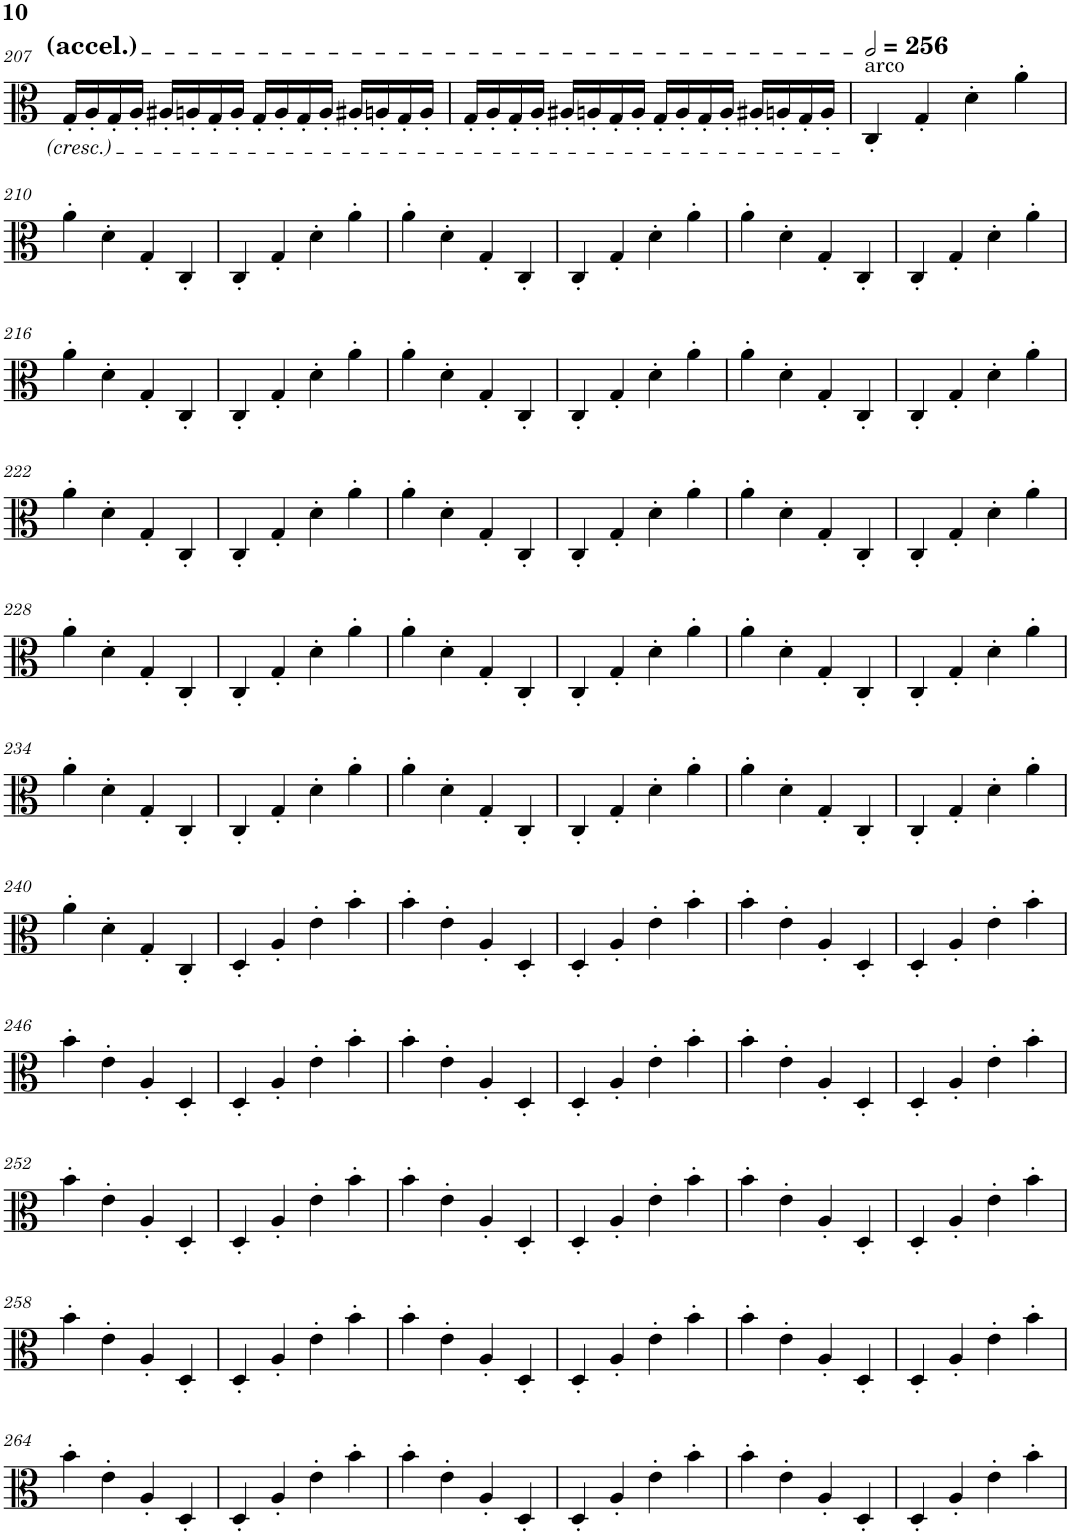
**kern
*part1
*staff1
*I"Viola
*I'Vla.
!!LO:PB:g=z
*clefC3
*k[]
*M2/2
=207
16G'/LL
16A'/
16G'/
16A'/JJ
16A#X'/LL
16An'/
16G'/
16A'/JJ
16G'/LL
16A'/
16G'/
16A'/JJ
16A#X'/LL
16An'/
16G'/
16A'/JJ
=208
16G'/LL
16A'/
16G'/
16A'/JJ
16A#X'/LL
16An'/
16G'/
16A'/JJ
16G'/LL
16A'/
16G'/
16A'/JJ
16A#X'/LL
16An'/
16G'/
16A'/JJ
=209
*MM512
!LO:TX:a:t=arco
4C'/
4G'/
4d'\
4a'\
!!LO:LB:g=z
=210
4a'\
4d'\
4G'/
4C'/
=211
4C'/
4G'/
4d'\
4a'\
=212
4a'\
4d'\
4G'/
4C'/
=213
4C'/
4G'/
4d'\
4a'\
=214
4a'\
4d'\
4G'/
4C'/
=215
4C'/
4G'/
4d'\
4a'\
!!LO:LB:g=z
=216
4a'\
4d'\
4G'/
4C'/
=217
4C'/
4G'/
4d'\
4a'\
=218
4a'\
4d'\
4G'/
4C'/
=219
4C'/
4G'/
4d'\
4a'\
=220
4a'\
4d'\
4G'/
4C'/
=221
4C'/
4G'/
4d'\
4a'\
!!LO:LB:g=z
=222
4a'\
4d'\
4G'/
4C'/
=223
4C'/
4G'/
4d'\
4a'\
=224
4a'\
4d'\
4G'/
4C'/
=225
4C'/
4G'/
4d'\
4a'\
=226
4a'\
4d'\
4G'/
4C'/
=227
4C'/
4G'/
4d'\
4a'\
!!LO:LB:g=z
=228
4a'\
4d'\
4G'/
4C'/
=229
4C'/
4G'/
4d'\
4a'\
=230
4a'\
4d'\
4G'/
4C'/
=231
4C'/
4G'/
4d'\
4a'\
=232
4a'\
4d'\
4G'/
4C'/
=233
4C'/
4G'/
4d'\
4a'\
!!LO:LB:g=z
=234
4a'\
4d'\
4G'/
4C'/
=235
4C'/
4G'/
4d'\
4a'\
=236
4a'\
4d'\
4G'/
4C'/
=237
4C'/
4G'/
4d'\
4a'\
=238
4a'\
4d'\
4G'/
4C'/
=239
4C'/
4G'/
4d'\
4a'\
!!LO:LB:g=z
=240
4a'\
4d'\
4G'/
4C'/
=241
4D'/
4A'/
4e'\
4b'\
=242
4b'\
4e'\
4A'/
4D'/
=243
4D'/
4A'/
4e'\
4b'\
=244
4b'\
4e'\
4A'/
4D'/
=245
4D'/
4A'/
4e'\
4b'\
!!LO:LB:g=z
=246
4b'\
4e'\
4A'/
4D'/
=247
4D'/
4A'/
4e'\
4b'\
=248
4b'\
4e'\
4A'/
4D'/
=249
4D'/
4A'/
4e'\
4b'\
=250
4b'\
4e'\
4A'/
4D'/
=251
4D'/
4A'/
4e'\
4b'\
!!LO:LB:g=z
=252
4b'\
4e'\
4A'/
4D'/
=253
4D'/
4A'/
4e'\
4b'\
=254
4b'\
4e'\
4A'/
4D'/
=255
4D'/
4A'/
4e'\
4b'\
=256
4b'\
4e'\
4A'/
4D'/
=257
4D'/
4A'/
4e'\
4b'\
!!LO:LB:g=z
=258
4b'\
4e'\
4A'/
4D'/
=259
4D'/
4A'/
4e'\
4b'\
=260
4b'\
4e'\
4A'/
4D'/
=261
4D'/
4A'/
4e'\
4b'\
=262
4b'\
4e'\
4A'/
4D'/
=263
4D'/
4A'/
4e'\
4b'\
!!LO:LB:g=z
=264
4b'\
4e'\
4A'/
4D'/
=265
4D'/
4A'/
4e'\
4b'\
=266
4b'\
4e'\
4A'/
4D'/
=267
4D'/
4A'/
4e'\
4b'\
=268
4b'\
4e'\
4A'/
4D'/
=269
4D'/
4A'/
4e'\
4b'\
=
*-
